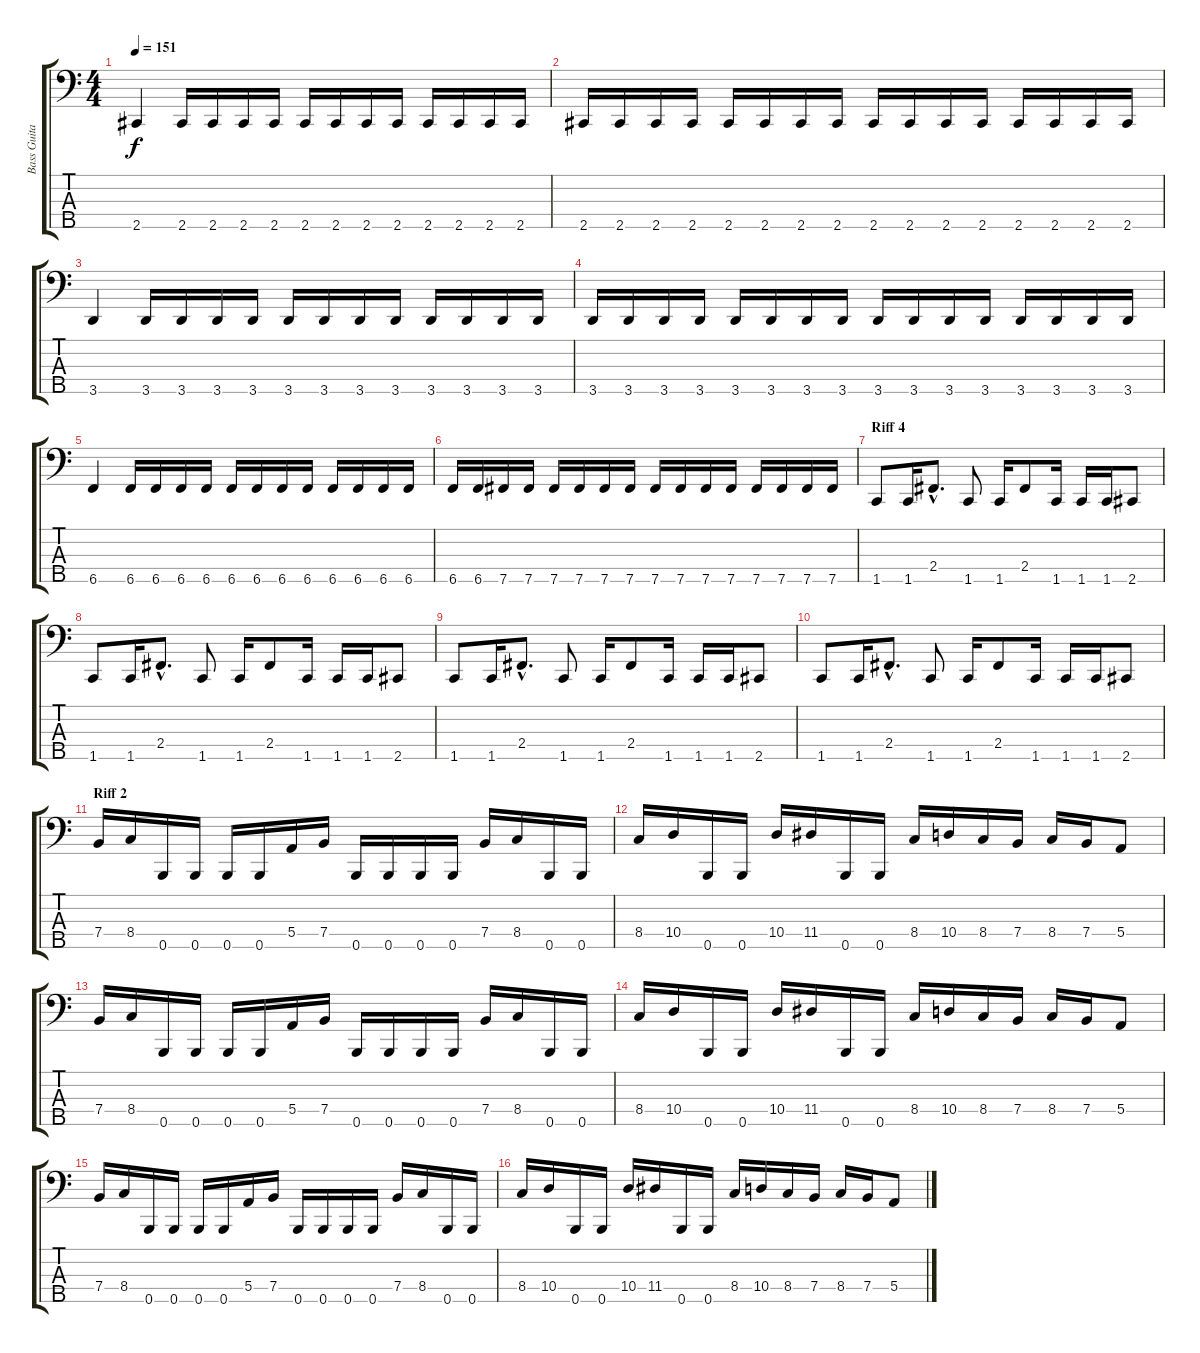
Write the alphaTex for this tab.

\track ("Bass Guitar" "Bass Guita") {instrument electricbasspick}
\staff {score tabs}
\tuning (G2 D2 A1 E1 B0) {hide}
\ts (4 4)
\tempo 151
\clef f4
\ks c
2.5.4{dy f} 2.5.16 2.5.16 2.5.16 2.5.16 2.5.16 2.5.16 2.5.16 2.5.16 2.5.16 2.5.16 2.5.16 2.5.16 |
2.5.16 2.5.16 2.5.16 2.5.16 2.5.16 2.5.16 2.5.16 2.5.16 2.5.16 2.5.16 2.5.16 2.5.16 2.5.16 2.5.16 2.5.16 2.5.16 |
3.5.4 3.5.16 3.5.16 3.5.16 3.5.16 3.5.16 3.5.16 3.5.16 3.5.16 3.5.16 3.5.16 3.5.16 3.5.16 |
3.5.16 3.5.16 3.5.16 3.5.16 3.5.16 3.5.16 3.5.16 3.5.16 3.5.16 3.5.16 3.5.16 3.5.16 3.5.16 3.5.16 3.5.16 3.5.16 |
6.5.4 6.5.16 6.5.16 6.5.16 6.5.16 6.5.16 6.5.16 6.5.16 6.5.16 6.5.16 6.5.16 6.5.16 6.5.16 |
6.5.16 6.5.16 7.5.16 7.5.16 7.5.16 7.5.16 7.5.16 7.5.16 7.5.16 7.5.16 7.5.16 7.5.16 7.5.16 7.5.16 7.5.16 7.5.16 |
\section ("" "Riff 4")
1.5.8 1.5.16 2.4{hac}.8{d} 1.5.8 1.5.16 2.4.8 1.5.16 1.5.16 1.5.16 2.5.8 |
1.5.8 1.5.16 2.4{hac}.8{d} 1.5.8 1.5.16 2.4.8 1.5.16 1.5.16 1.5.16 2.5.8 |
1.5.8 1.5.16 2.4{hac}.8{d} 1.5.8 1.5.16 2.4.8 1.5.16 1.5.16 1.5.16 2.5.8 |
1.5.8 1.5.16 2.4{hac}.8{d} 1.5.8 1.5.16 2.4.8 1.5.16 1.5.16 1.5.16 2.5.8 |
\section ("" "Riff 2")
7.4.16 8.4.16 0.5.16 0.5.16 0.5.16 0.5.16 5.4.16 7.4.16 0.5.16 0.5.16 0.5.16 0.5.16 7.4.16 8.4.16 0.5.16 0.5.16 |
8.4.16 10.4.16 0.5.16 0.5.16 10.4.16 11.4.16 0.5.16 0.5.16 8.4.16 10.4.16 8.4.16 7.4.16 8.4.16 7.4.16 5.4.8 |
7.4.16 8.4.16 0.5.16 0.5.16 0.5.16 0.5.16 5.4.16 7.4.16 0.5.16 0.5.16 0.5.16 0.5.16 7.4.16 8.4.16 0.5.16 0.5.16 |
8.4.16 10.4.16 0.5.16 0.5.16 10.4.16 11.4.16 0.5.16 0.5.16 8.4.16 10.4.16 8.4.16 7.4.16 8.4.16 7.4.16 5.4.8 |
7.4.16 8.4.16 0.5.16 0.5.16 0.5.16 0.5.16 5.4.16 7.4.16 0.5.16 0.5.16 0.5.16 0.5.16 7.4.16 8.4.16 0.5.16 0.5.16 |
8.4.16 10.4.16 0.5.16 0.5.16 10.4.16 11.4.16 0.5.16 0.5.16 8.4.16 10.4.16 8.4.16 7.4.16 8.4.16 7.4.16 5.4.8
